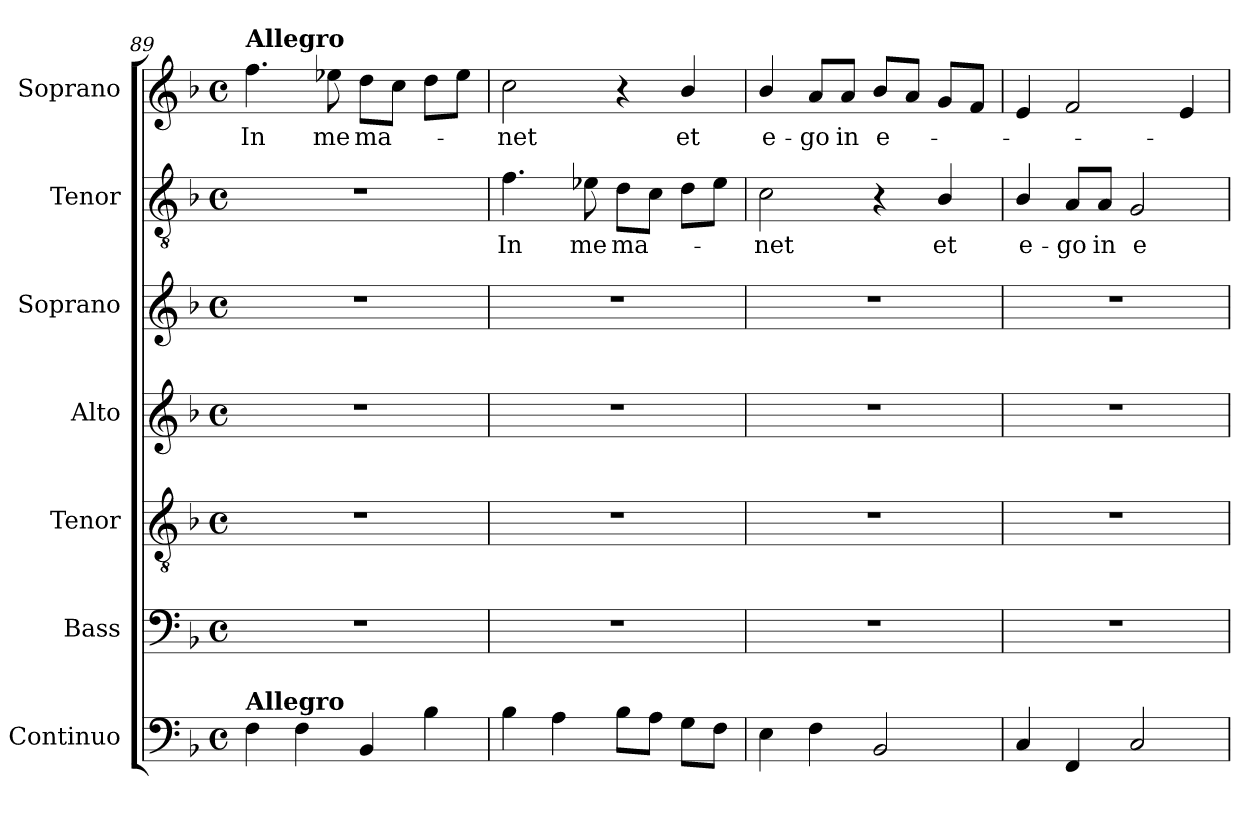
**kern	**kern	**kern	**kern	**kern	**kern	**text	**kern	**text
*part7	*part6	*part5	*part4	*part3	*part2	*part2	*part1	*part1
*staff7	*staff6	*staff5	*staff4	*staff3	*staff2	*staff2	*staff1	*staff1
*I"Continuo	*I"Bass	*I"Tenor	*I"Alto	*I"Soprano	*I"Tenor	*	*I"Soprano	*
*I'Cont.	*I'B.	*I'T.	*I'A.	*I'S.	*I'T.	*	*I'S.	*
!!LO:PB:g=z
*clefF4	*clefF4	*clefGv2	*clefG2	*clefG2	*clefGv2	*	*clefG2	*
*	*	*ITrd7c12	*	*	*ITrd7c12	*	*	*
*k[b-]	*k[b-]	*k[b-]	*k[b-]	*k[b-]	*k[b-]	*	*k[b-]	*
*F:	*F:	*F:	*F:	*F:	*F:	*	*F:	*
*M4/4	*M4/4	*M4/4	*M4/4	*M4/4	*M4/4	*	*M4/4	*
*met(c)	*met(c)	*met(c)	*met(c)	*met(c)	*met(c)	*	*met(c)	*
*MM120	*MM120	*MM120	*MM120	*MM120	*MM120	*	*MM120	*
=89	=89	=89	=89	=89	=89	=89	=89	=89
!	!	!	!	!	!	!	!LO:TX:a:B:t=Allegro	!
!LO:TX:a:B:t=Allegro	!	!	!	!	!	!	!	!
!	!	!	!	!	!	!	!	!LO:LY:b:color=#000000
4Fi\	1r	1r	1r	1r	1r	.	4.ffi\	In
4Fi\	.	.	.	.	.	.	.	.
!	!	!	!	!	!	!	!	!LO:LY:b:color=#000000
.	.	.	.	.	.	.	8ee-Xi\	me
!	!	!	!	!	!	!	!	!LO:LY:b:color=#000000
4BB-i/	.	.	.	.	.	.	8ddi\L	ma-
.	.	.	.	.	.	.	8cci\J	.
4B-i\	.	.	.	.	.	.	8ddi\L	.
.	.	.	.	.	.	.	8ee-i\J	.
=90	=90	=90	=90	=90	=90	=90	=90	=90
!	!	!	!	!	!	!LO:LY:b:color=#000000	!	!
!	!	!	!	!	!	!	!	!LO:LY:b:color=#000000
4B-i\	1r	1r	1r	1r	4.Fi\	In	2cci\	-net
4Ai\	.	.	.	.	.	.	.	.
!	!	!	!	!	!	!LO:LY:b:color=#000000	!	!
.	.	.	.	.	8E-Xi\	me	.	.
!	!	!	!	!	!	!LO:LY:b:color=#000000	!	!
8B-i\L	.	.	.	.	8Di\L	ma-	4r	.
8Ai\J	.	.	.	.	8Ci\J	.	.	.
!	!	!	!	!	!	!	!	!LO:LY:b:color=#000000
8Gi\L	.	.	.	.	8Di\L	.	4b-i/	et
8Fi\J	.	.	.	.	8E-i\J	.	.	.
=91	=91	=91	=91	=91	=91	=91	=91	=91
!	!	!	!	!	!	!LO:LY:b:color=#000000	!	!
!	!	!	!	!	!	!	!	!LO:LY:b:color=#000000
4Ei\	1r	1r	1r	1r	2Ci\	-net	4b-i/	e-
!	!	!	!	!	!	!	!	!LO:LY:b:color=#000000
4Fi\	.	.	.	.	.	.	8ai/L	-go
!	!	!	!	!	!	!	!	!LO:LY:b:color=#000000
.	.	.	.	.	.	.	8ai/J	in
!	!	!	!	!	!	!	!	!LO:LY:b:color=#000000
2BB-i/	.	.	.	.	4r	.	8b-i/L	e-
.	.	.	.	.	.	.	8ai/J	.
!	!	!	!	!	!	!LO:LY:b:color=#000000	!	!
.	.	.	.	.	4BB-i/	et	8gi/L	.
.	.	.	.	.	.	.	8fi/J	.
=92	=92	=92	=92	=92	=92	=92	=92	=92
!	!	!	!	!	!	!LO:LY:b:color=#000000	!	!
4Ci/	1r	1r	1r	1r	4BB-i/	e-	4ei/	.
!	!	!	!	!	!	!LO:LY:b:color=#000000	!	!
4FFi/	.	.	.	.	8AAi/L	-go	2fi/	.
!	!	!	!	!	!	!LO:LY:b:color=#000000	!	!
.	.	.	.	.	8AAi/J	in	.	.
!	!	!	!	!	!	!LO:LY:b:color=#000000	!	!
2Ci/	.	.	.	.	2GGi/	e-	.	.
.	.	.	.	.	.	.	4ei/	.
=	=	=	=	=	=	=	=	=
*-	*-	*-	*-	*-	*-	*-	*-	*-
